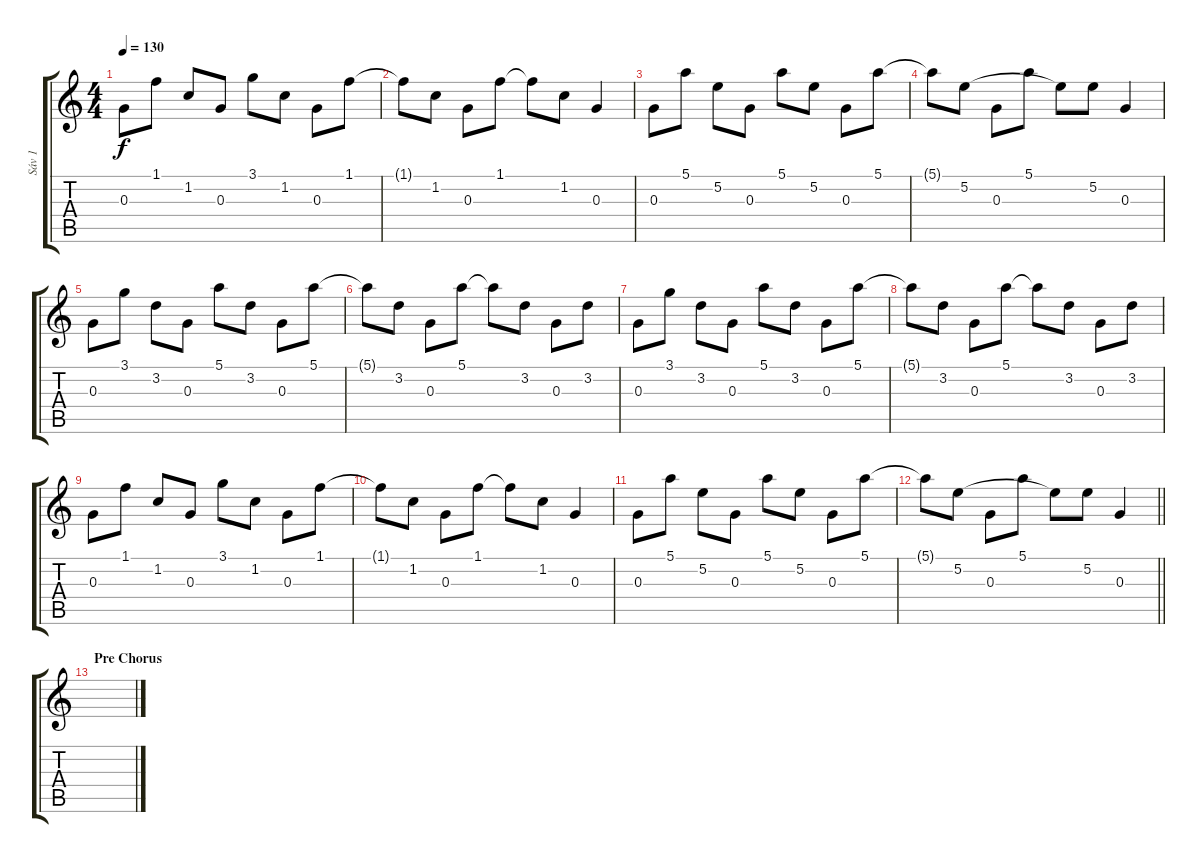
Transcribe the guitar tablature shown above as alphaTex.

\track ("Sáv 1" "Sáv 1") {instrument acousticguitarsteel}
\staff {score tabs}
\tuning (E4 B3 G3 D3 A2 D2) {hide}
\ts (4 4)
\tempo 130
\clef g2
\ks c
0.3.8{dy f} 1.1.8 1.2.8 0.3.8 3.1.8 1.2.8 0.3.8 1.1.8 |
1.1{t}.8 1.2.8 0.3.8 1.1.8 1.1{t}.8 1.2.8 0.3.4 |
0.3.8 5.1.8 5.2.8 0.3.8 5.1.8 5.2.8 0.3.8 5.1.8 |
5.1{t}.8 5.2.8 0.3.8 5.1.8 5.2{t}.8 5.2.8 0.3.4 |
0.3.8 3.1.8 3.2.8 0.3.8 5.1.8 3.2.8 0.3.8 5.1.8 |
5.1{t}.8 3.2.8 0.3.8 5.1.8 5.1{t}.8 3.2.8 0.3.8 3.2.8 |
0.3.8 3.1.8 3.2.8 0.3.8 5.1.8 3.2.8 0.3.8 5.1.8 |
5.1{t}.8 3.2.8 0.3.8 5.1.8 5.1{t}.8 3.2.8 0.3.8 3.2.8 |
0.3.8 1.1.8 1.2.8 0.3.8 3.1.8 1.2.8 0.3.8 1.1.8 |
1.1{t}.8 1.2.8 0.3.8 1.1.8 1.1{t}.8 1.2.8 0.3.4 |
0.3.8 5.1.8 5.2.8 0.3.8 5.1.8 5.2.8 0.3.8 5.1.8 |
\barLineRight lightlight
5.1{t}.8 5.2.8 0.3.8 5.1.8 5.2{t}.8 5.2.8 0.3.4 |
\section ("" "Pre Chorus")
